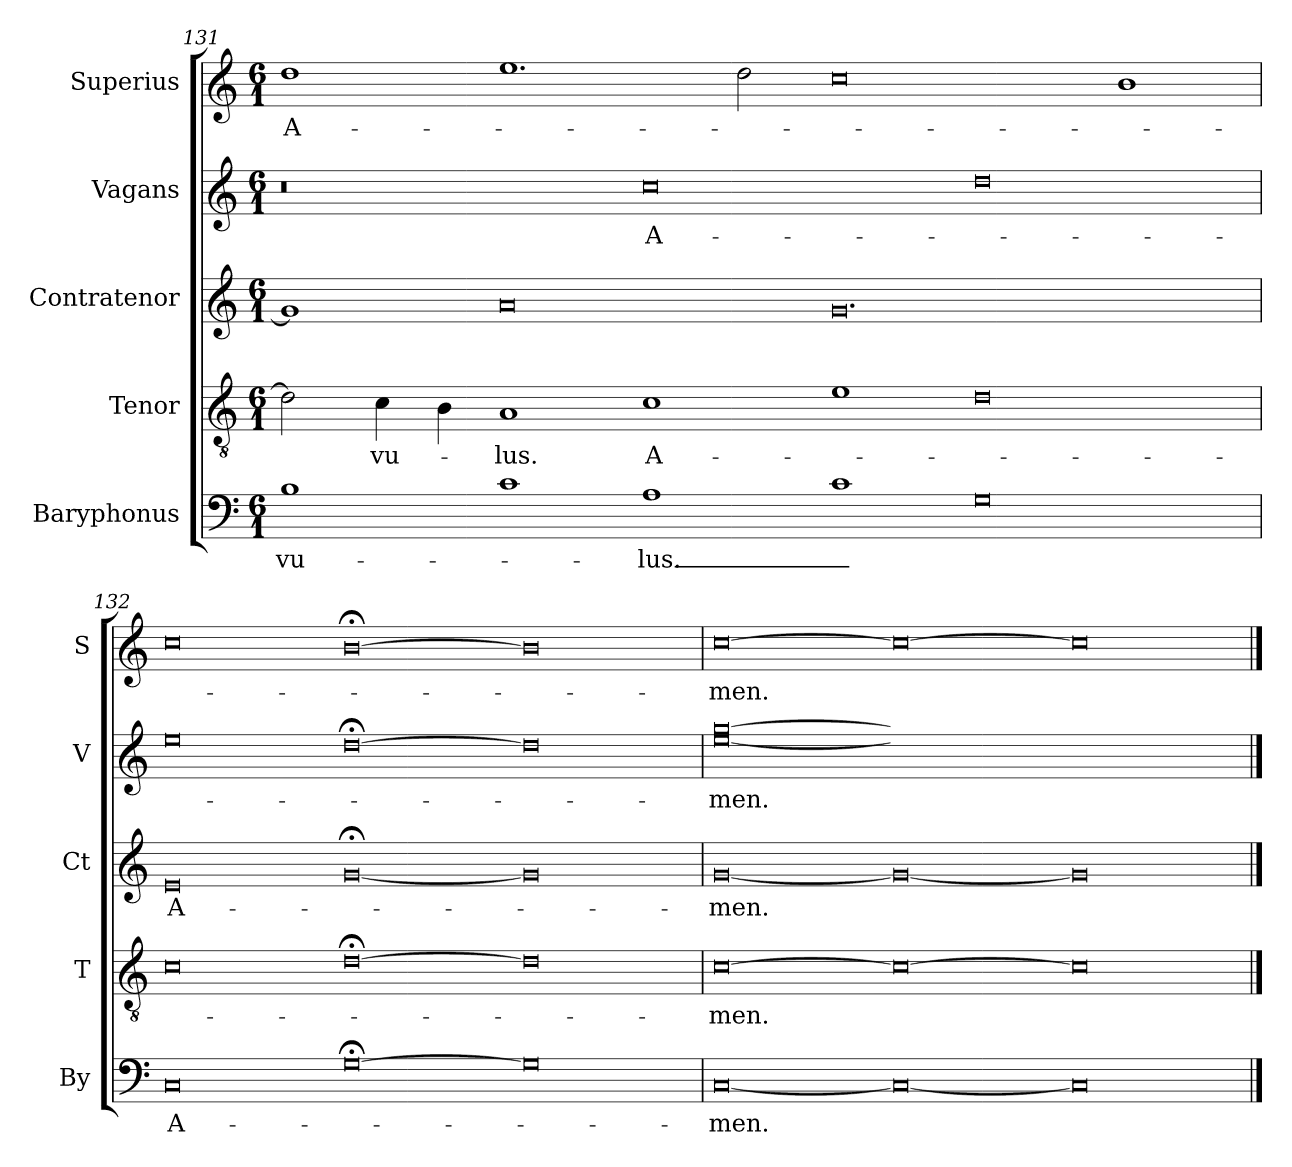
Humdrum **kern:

**kern	**text	**kern	**text	**kern	**text	**kern	**text	**kern	**text
*part5	*part5	*part4	*part4	*part3	*part3	*part2	*part2	*part1	*part1
*staff5	*staff5	*staff4	*staff4	*staff3	*staff3	*staff2	*staff2	*staff1	*staff1
*I"Baryphonus	*	*I"Tenor	*	*I"Contratenor	*	*I"Vagans	*	*I"Superius	*
*I'By	*	*I'T	*	*I'Ct	*	*I'V	*	*I'S	*
*clefF4	*	*clefGv2	*	*clefG2	*	*clefG2	*	*clefG2	*
*k[]	*	*k[]	*	*k[]	*	*k[]	*	*k[]	*
*M6/1	*	*M6/1	*	*M6/1	*	*M6/1	*	*M6/1	*
=131	=131	=131	=131	=131	=131	=131	=131	=131	=131
1B	-vu-	2d\]	.	1g]	_	0r	.	1dd	A-
.	.	4c\	-vu-	.	.	.	.	.	.
.	.	4B\	.	.	.	.	.	.	.
1c	.	1A	-lus.	0a	_	.	.	1.ee	.
1A	-lus._	1c	A-	.	.	0cc	A-	.	.
.	.	.	.	.	.	.	.	2dd\	.
1c	_	1e	.	0.g	_	.	.	0cc	.
0G	_	0d	.	.	.	0dd	.	.	.
.	.	.	.	.	.	.	.	1b	.
=132	=132	=132	=132	=132	=132	=132	=132	=132	=132
0C	A-	0c	.	0e	A-	0ee	.	0cc	.
[0G;<	.	[0d;<	.	[0g;<	.	[0dd;<	.	[0b;<	.
0G]	.	0d]	.	0g]	.	0dd]	.	0b]	.
=133	=133	=133	=133	=133	=133	=133	=133	=133	=133
[0C	-men.	[0c	-men.	[0g	-men.	[y0ee [y0gg	-men.	[0cc	-men.
0C_	.	0c_	.	0g_	.	0eeyy_ 0ggyy_	.	0cc_	.
0C]	.	0c]	.	0g]	.	0eeyy] 0ggyy]	.	0cc]	.
==	==	==	==	==	==	==	==	==	==
*-	*-	*-	*-	*-	*-	*-	*-	*-	*-
